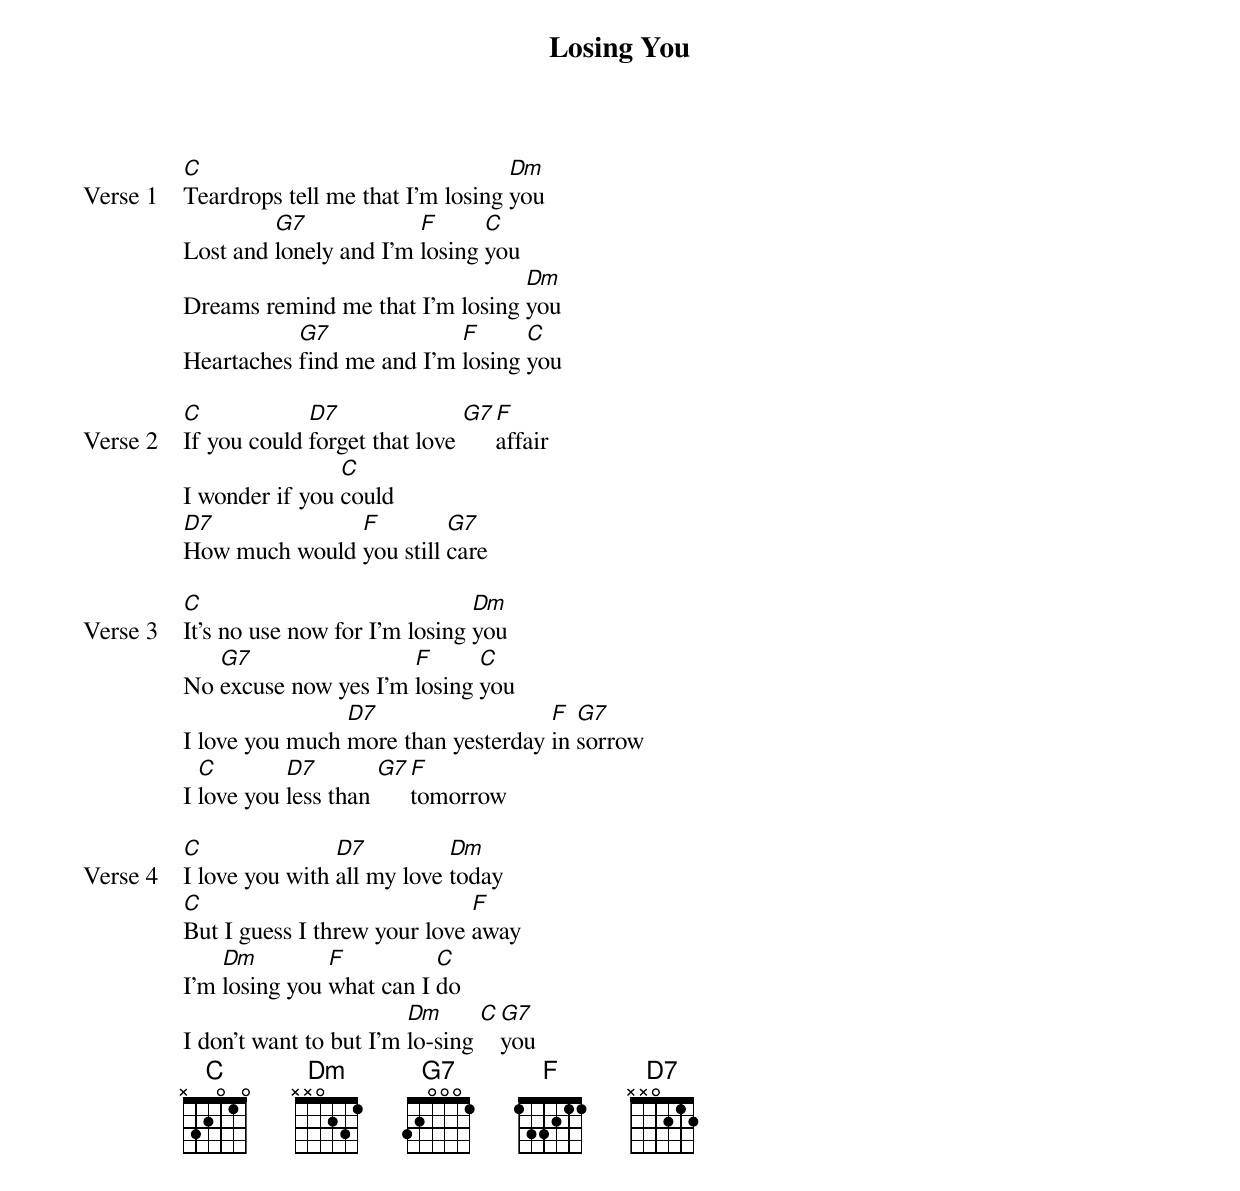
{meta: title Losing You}
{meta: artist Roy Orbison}
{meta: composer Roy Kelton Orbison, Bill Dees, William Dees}
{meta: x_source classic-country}
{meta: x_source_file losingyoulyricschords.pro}
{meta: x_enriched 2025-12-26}

{start_of_verse: Verse 1}
[C]Teardrops tell me that I'm losing [Dm]you
Lost and [G7]lonely and I'm [F]losing [C]you
Dreams remind me that I'm losing [Dm]you
Heartaches [G7]find me and I'm [F]losing [C]you
{end_of_verse}

{start_of_verse: Verse 2}
[C]If you could [D7]forget that love [G7][F]affair
I wonder if you [C]could
[D7]How much would [F]you still [G7]care
{end_of_verse}

{start_of_verse: Verse 3}
[C]It's no use now for I'm losing [Dm]you
No [G7]excuse now yes I'm [F]losing [C]you
I love you much [D7]more than yesterday [F]in [G7]sorrow
I [C]love you [D7]less than [G7][F]tomorrow
{end_of_verse}

{start_of_verse: Verse 4}
[C]I love you with [D7]all my love [Dm]today
[C]But I guess I threw your love [F]away
I'm [Dm]losing you [F]what can I [C]do
I don't want to but I'm [Dm]lo-sing [C][G7]you
{end_of_verse}
